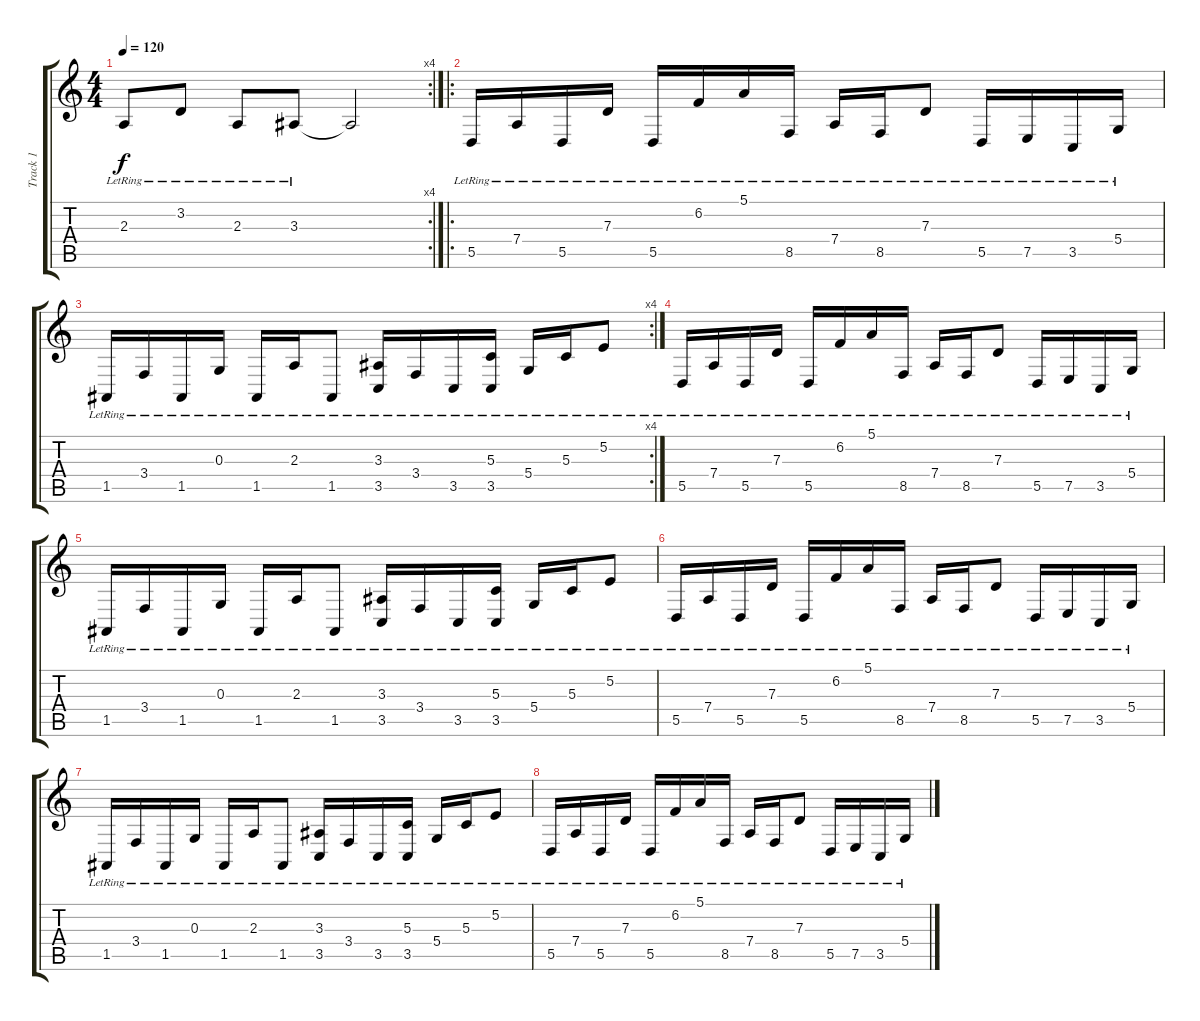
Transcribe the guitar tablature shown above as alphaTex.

\track ("Track 1" "Track 1") {instrument acousticgrandpiano}
\staff {score tabs}
\tuning (E4 B3 G3 D3 A2 E2) {hide}
\rc 4
\ts (4 4)
\tempo 120
\clef g2
\ks c
2.3{lr}.8{dy f} 3.2{lr}.8 2.3{lr}.8 3.3{lr}.8 3.3{t}.2 |
\ro
5.5{lr}.16 7.4{lr}.16 5.5{lr}.16 7.3{lr}.16 5.5{lr}.16 6.2{lr}.16 5.1{lr}.16 8.5{lr}.16 7.4{lr}.16 8.5{lr}.16 7.3{lr}.8 5.5{lr}.16 7.5{lr}.16 3.5{lr}.16 5.4{lr}.16 |
\rc 4
1.5{lr}.16 3.4{lr}.16 1.5{lr}.16 0.3{lr}.16 1.5{lr}.16 2.3{lr}.16 1.5{lr}.8 (3.3{lr} 3.5{lr}).16 3.4{lr}.16 3.5{lr}.16 (5.3{lr} 3.5{lr}).16 5.4{lr}.16 5.3{lr}.16 5.2{lr}.8 |
5.5{lr}.16 7.4{lr}.16 5.5{lr}.16 7.3{lr}.16 5.5{lr}.16 6.2{lr}.16 5.1{lr}.16 8.5{lr}.16 7.4{lr}.16 8.5{lr}.16 7.3{lr}.8 5.5{lr}.16 7.5{lr}.16 3.5{lr}.16 5.4{lr}.16 |
1.5{lr}.16 3.4{lr}.16 1.5{lr}.16 0.3{lr}.16 1.5{lr}.16 2.3{lr}.16 1.5{lr}.8 (3.3{lr} 3.5{lr}).16 3.4{lr}.16 3.5{lr}.16 (5.3{lr} 3.5{lr}).16 5.4{lr}.16 5.3{lr}.16 5.2{lr}.8 |
5.5{lr}.16 7.4{lr}.16 5.5{lr}.16 7.3{lr}.16 5.5{lr}.16 6.2{lr}.16 5.1{lr}.16 8.5{lr}.16 7.4{lr}.16 8.5{lr}.16 7.3{lr}.8 5.5{lr}.16 7.5{lr}.16 3.5{lr}.16 5.4{lr}.16 |
1.5{lr}.16 3.4{lr}.16 1.5{lr}.16 0.3{lr}.16 1.5{lr}.16 2.3{lr}.16 1.5{lr}.8 (3.3{lr} 3.5{lr}).16 3.4{lr}.16 3.5{lr}.16 (5.3{lr} 3.5{lr}).16 5.4{lr}.16 5.3{lr}.16 5.2{lr}.8 |
5.5{lr}.16 7.4{lr}.16 5.5{lr}.16 7.3{lr}.16 5.5{lr}.16 6.2{lr}.16 5.1{lr}.16 8.5{lr}.16 7.4{lr}.16 8.5{lr}.16 7.3{lr}.8 5.5{lr}.16 7.5{lr}.16 3.5{lr}.16 5.4{lr}.16
